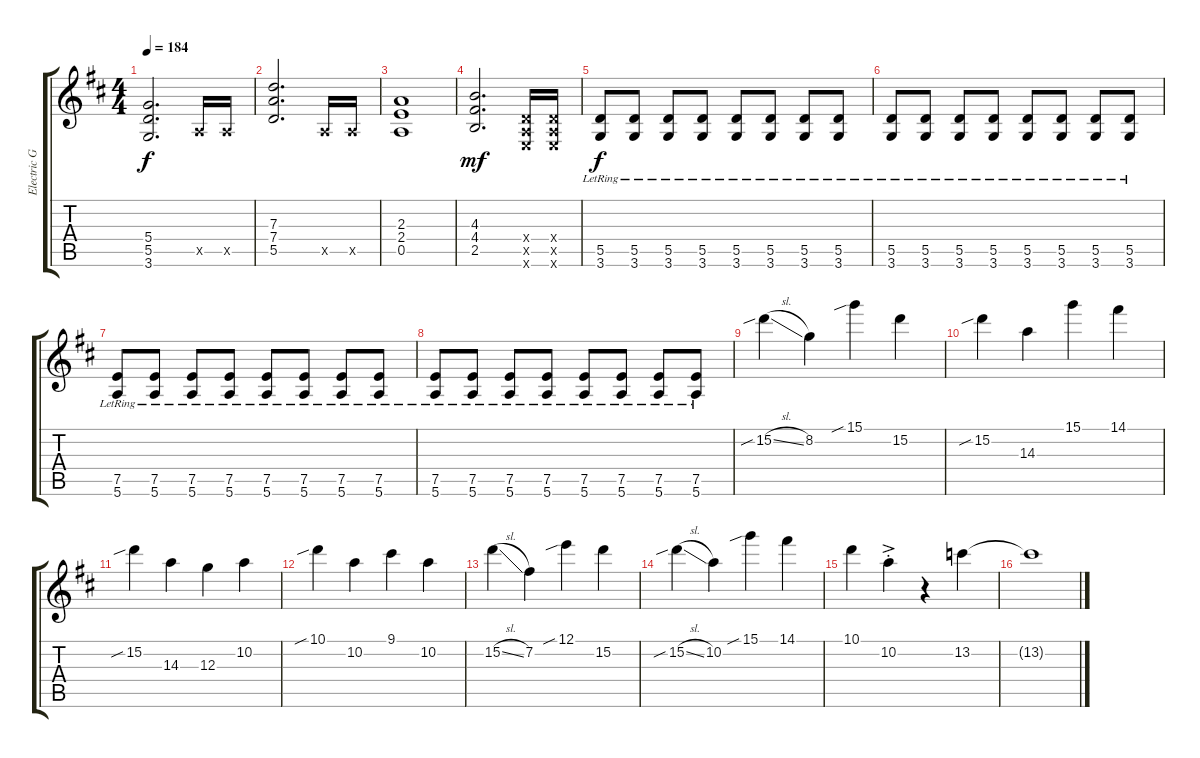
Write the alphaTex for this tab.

\track ("Electric Guitar" "Electric G") {instrument overdrivenguitar}
\staff {score tabs}
\tuning (E4 B3 G3 D3 A2 E2) {hide}
\ts (4 4)
\tempo 184
\clef g2
\ks d
(5.4 5.5 3.6).2{d dy f} 0.5{x}.16 0.5{x}.16 |
(7.3 7.4 5.5).2{d} 0.5{x}.16 0.5{x}.16 |
(2.3 2.4 0.5).1 |
(4.3 4.4 2.5).2{d dy mf} (0.4{x} 0.5{x} 0.6{x}).16 (0.4{x} 0.5{x} 0.6{x}).16 |
(5.5{lr} 3.6{lr}).8{dy f} (5.5{lr} 3.6{lr}).8 (5.5{lr} 3.6{lr}).8 (5.5{lr} 3.6{lr}).8 (5.5{lr} 3.6{lr}).8 (5.5{lr} 3.6{lr}).8 (5.5{lr} 3.6{lr}).8 (5.5{lr} 3.6{lr}).8 |
(5.5{lr} 3.6{lr}).8 (5.5{lr} 3.6{lr}).8 (5.5{lr} 3.6{lr}).8 (5.5{lr} 3.6{lr}).8 (5.5{lr} 3.6{lr}).8 (5.5{lr} 3.6{lr}).8 (5.5{lr} 3.6{lr}).8 (5.5{lr} 3.6{lr}).8 |
(7.5{lr} 5.6{lr}).8 (7.5{lr} 5.6{lr}).8 (7.5{lr} 5.6{lr}).8 (7.5{lr} 5.6{lr}).8 (7.5{lr} 5.6{lr}).8 (7.5{lr} 5.6{lr}).8 (7.5{lr} 5.6{lr}).8 (7.5{lr} 5.6{lr}).8 |
(7.5{lr} 5.6{lr}).8 (7.5{lr} 5.6{lr}).8 (7.5{lr} 5.6{lr}).8 (7.5{lr} 5.6{lr}).8 (7.5{lr} 5.6{lr}).8 (7.5{lr} 5.6{lr}).8 (7.5{lr} 5.6{lr}).8 (7.5{lr} 5.6{lr}).8 |
15.2{sib sl}.4 8.2.4 15.1{sib}.4 15.2.4 |
15.2{sib}.4 14.3.4 15.1.4 14.1.4 |
15.2{sib}.4 14.3.4 12.3.4 10.2.4 |
10.1{sib}.4 10.2.4 9.1.4 10.2.4 |
15.2{sl}.4 7.2.4 12.1{sib}.4 15.2.4 |
15.2{sib sl}.4 10.2.4 15.1{sib}.4 14.1.4 |
10.1.4 10.2{ac st}.4 r.4 13.2.4 |
13.2{t}.1
